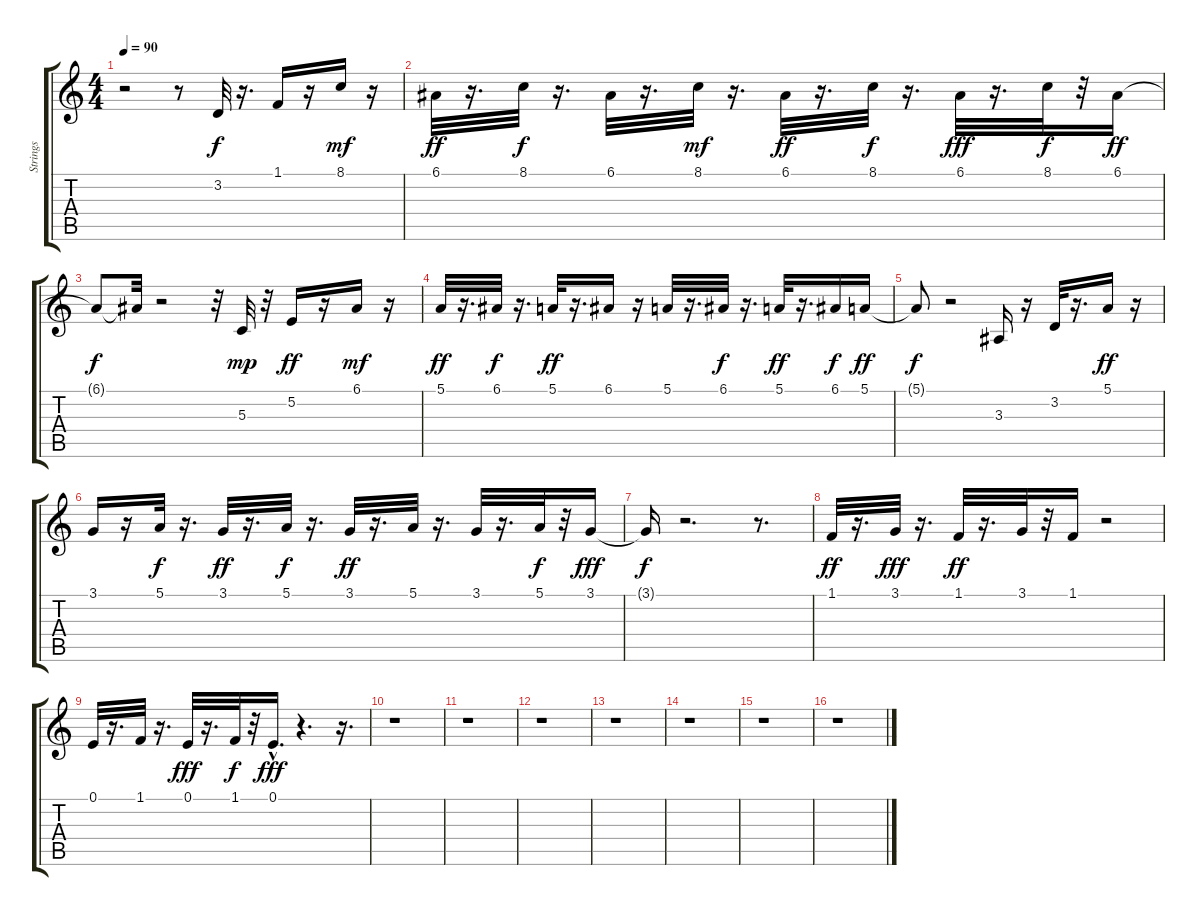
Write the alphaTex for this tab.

\track ("Strings" "Strings") {instrument stringensemble1}
\staff {score tabs}
\tuning (E4 B3 G3 D3 A2 E2) {hide}
\ts (4 4)
\tempo 90
\clef g2
\ks c
r.2{dy f instrument stringensemble1} r.8 3.2.32 r.16{d} 1.1.16 r.16 8.1.16{dy mf} r.16 |
6.1.32{dy ff} r.16{d} 8.1.32{dy f} r.16{d} 6.1.32 r.16{d} 8.1.32{dy mf} r.16{d} 6.1.32{dy ff} r.16{d} 8.1.32{dy f} r.16{d} 6.1.32{dy fff} r.16{d} 8.1.32{dy f} r.32 6.1.16{dy ff} |
6.1{t}.8{dy f} 6.1{t}.32 r.2 r.32 5.3.32{dy mp} r.32 5.2.16{dy ff} r.16 6.1.16{dy mf} r.16 |
5.1.32{dy ff} r.16{d} 6.1.32{dy f} r.16{d} 5.1.32{dy ff} r.16{d} 6.1.16 r.16 5.1.32 r.16{d} 6.1.32{dy f} r.16{d} 5.1.32{dy ff} r.16{d} 6.1.16{dy f} 5.1.16{dy ff} |
5.1{t}.8{dy f} r.2 3.3.16 r.16 3.2.32 r.16{d} 5.1.16{dy ff} r.16 |
3.1.16 r.16 5.1.32{dy f} r.16{d} 3.1.32{dy ff} r.16{d} 5.1.32{dy f} r.16{d} 3.1.32{dy ff} r.16{d} 5.1.32 r.16{d} 3.1.32 r.16{d} 5.1.32{dy f} r.32 3.1.16{dy fff} |
3.1{t}.16{dy f} r.2{d} r.8{d} |
1.1.32{dy ff} r.16{d} 3.1.32{dy fff} r.16{d} 1.1.32{dy ff} r.16{d} 3.1.32 r.32 1.1.16 r.2 |
0.1.32 r.16{d} 1.1.32 r.16{d} 0.1.32{dy fff} r.16{d} 1.1.32{dy f} r.32 0.1{hac}.16{d dy fff} r.4{d} r.16{d} |
r.1 |
r.1 |
r.1 |
r.1 |
r.1 |
r.1 |
r.1
